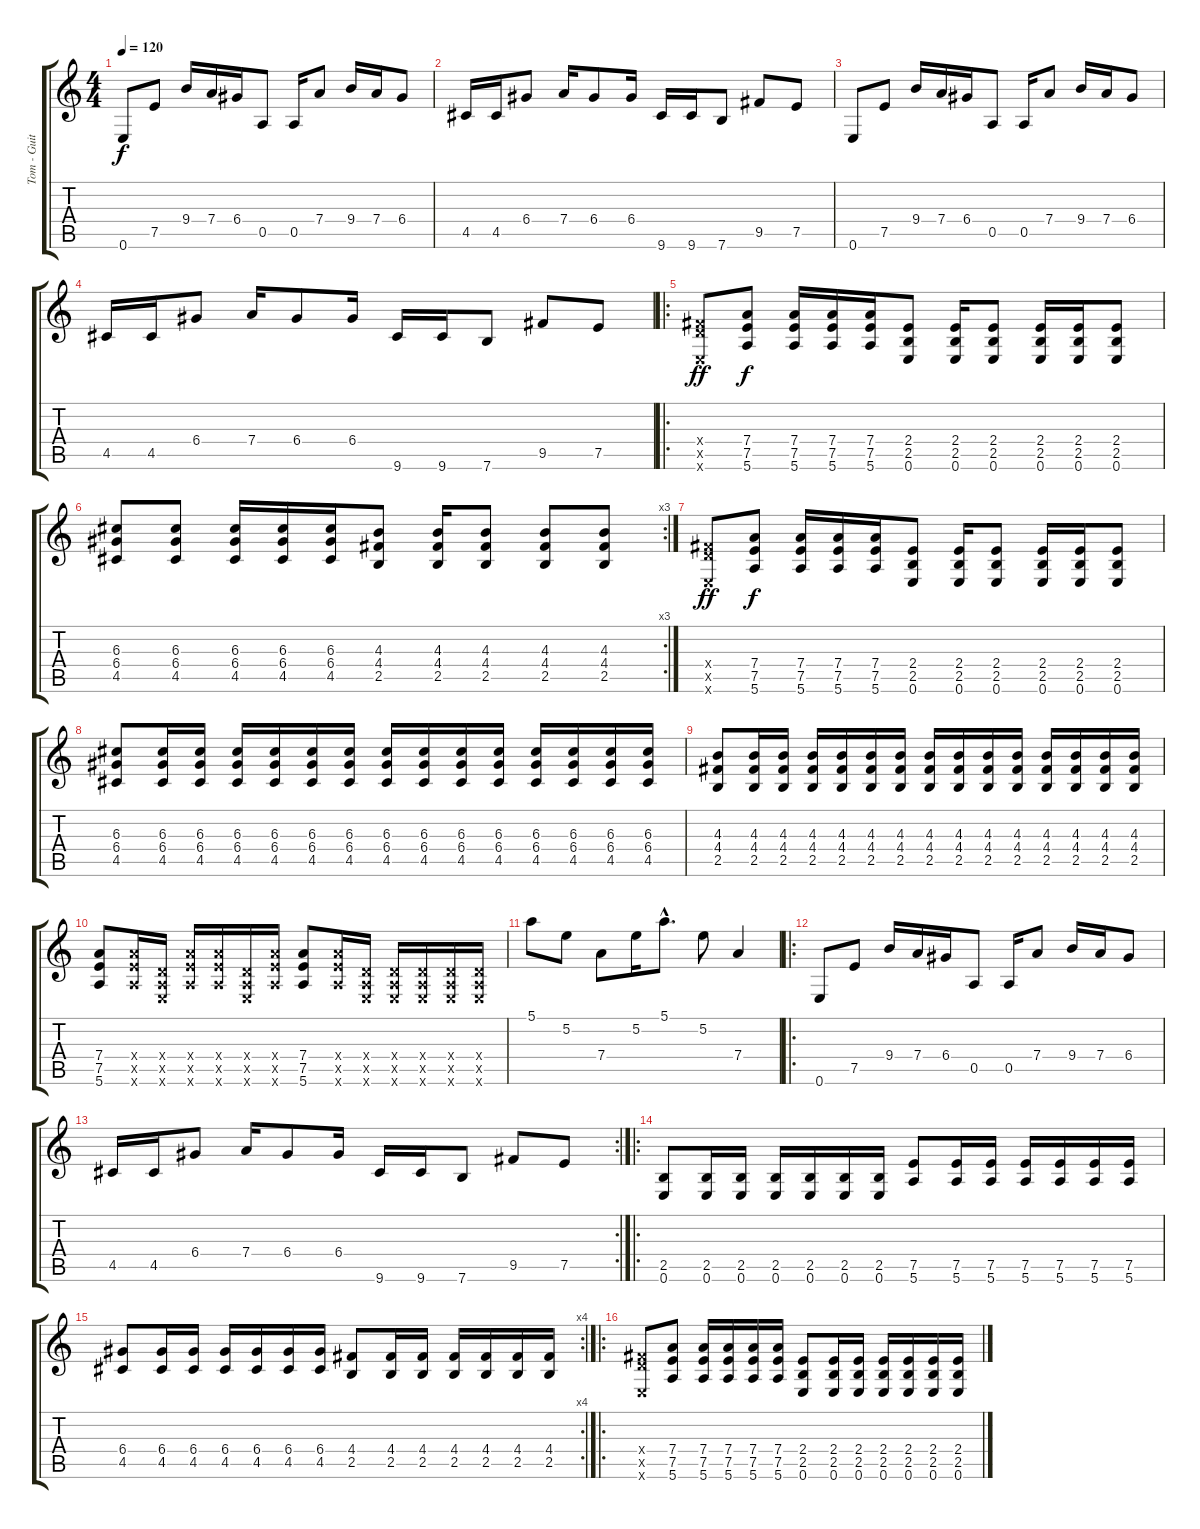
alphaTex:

\track ("Tom - Guitar" "Tom - Guit") {instrument overdrivenguitar}
\staff {score tabs}
\tuning (E4 B3 G3 D3 A2 E2) {hide}
\ts (4 4)
\tempo 120
\clef g2
\ks c
0.6.8{dy f instrument overdrivenguitar} 7.5.8 9.4.16 7.4.16 6.4.16 0.5.8 0.5.16 7.4.8 9.4.16 7.4.16 6.4.8 |
4.5.16 4.5.16 6.4.8 7.4.16 6.4.8 6.4.16 9.6.16 9.6.16 7.6.8 9.5.8 7.5.8 |
0.6.8 7.5.8 9.4.16 7.4.16 6.4.16 0.5.8 0.5.16 7.4.8 9.4.16 7.4.16 6.4.8 |
4.5.16 4.5.16 6.4.8 7.4.16 6.4.8 6.4.16 9.6.16 9.6.16 7.6.8 9.5.8 7.5.8 |
\ro
(0.4{x} 9.5{x} 0.6{x}).8{dy ff} (7.4 7.5 5.6).8{dy f} (7.4 7.5 5.6).16 (7.4 7.5 5.6).16 (7.4 7.5 5.6).16 (2.4 2.5 0.6).8 (2.4 2.5 0.6).16 (2.4 2.5 0.6).8 (2.4 2.5 0.6).16 (2.4 2.5 0.6).16 (2.4 2.5 0.6).8 |
\rc 3
(6.3 6.4 4.5).8 (6.3 6.4 4.5).8 (6.3 6.4 4.5).16 (6.3 6.4 4.5).16 (6.3 6.4 4.5).16 (4.3 4.4 2.5).8 (4.3 4.4 2.5).16 (4.3 4.4 2.5).8 (4.3 4.4 2.5).8 (4.3 4.4 2.5).8 |
(0.4{x} 9.5{x} 0.6{x}).8{dy ff} (7.4 7.5 5.6).8{dy f} (7.4 7.5 5.6).16 (7.4 7.5 5.6).16 (7.4 7.5 5.6).16 (2.4 2.5 0.6).8 (2.4 2.5 0.6).16 (2.4 2.5 0.6).8 (2.4 2.5 0.6).16 (2.4 2.5 0.6).16 (2.4 2.5 0.6).8 |
(6.3 6.4 4.5).8 (6.3 6.4 4.5).16 (6.3 6.4 4.5).16 (6.3 6.4 4.5).16 (6.3 6.4 4.5).16 (6.3 6.4 4.5).16 (6.3 6.4 4.5).16 (6.3 6.4 4.5).16 (6.3 6.4 4.5).16 (6.3 6.4 4.5).16 (6.3 6.4 4.5).16 (6.3 6.4 4.5).16 (6.3 6.4 4.5).16 (6.3 6.4 4.5).16 (6.3 6.4 4.5).16 |
(4.3 4.4 2.5).8 (4.3 4.4 2.5).16 (4.3 4.4 2.5).16 (4.3 4.4 2.5).16 (4.3 4.4 2.5).16 (4.3 4.4 2.5).16 (4.3 4.4 2.5).16 (4.3 4.4 2.5).16 (4.3 4.4 2.5).16 (4.3 4.4 2.5).16 (4.3 4.4 2.5).16 (4.3 4.4 2.5).16 (4.3 4.4 2.5).16 (4.3 4.4 2.5).16 (4.3 4.4 2.5).16 |
(7.4 7.5 5.6).8 (7.4{x} 7.5{x} 5.6{x}).16 (0.4{x} 0.5{x} 0.6{x}).16 (7.4{x} 7.5{x} 5.6{x}).16 (7.4{x} 7.5{x} 5.6{x}).16 (0.4{x} 0.5{x} 0.6{x}).16 (7.4{x} 7.5{x} 5.6{x}).16 (7.4 7.5 5.6).8 (7.4{x} 7.5{x} 5.6{x}).16 (0.4{x} 0.5{x} 0.6{x}).16 (0.4{x} 0.5{x} 0.6{x}).16 (0.4{x} 0.5{x} 0.6{x}).16 (0.4{x} 0.5{x} 0.6{x}).16 (0.4{x} 0.5{x} 0.6{x}).16 |
5.1.8 5.2.8 7.4.8 5.2.16 5.1{hac}.8{d} 5.2.8 7.4.4 |
\ro
0.6.8 7.5.8 9.4.16 7.4.16 6.4.16 0.5.8 0.5.16 7.4.8 9.4.16 7.4.16 6.4.8 |
\rc 2
4.5.16 4.5.16 6.4.8 7.4.16 6.4.8 6.4.16 9.6.16 9.6.16 7.6.8 9.5.8 7.5.8 |
\ro
(2.5 0.6).8 (2.5 0.6).16 (2.5 0.6).16 (2.5 0.6).16 (2.5 0.6).16 (2.5 0.6).16 (2.5 0.6).16 (7.5 5.6).8 (7.5 5.6).16 (7.5 5.6).16 (7.5 5.6).16 (7.5 5.6).16 (7.5 5.6).16 (7.5 5.6).16 |
\rc 4
(6.4 4.5).8 (6.4 4.5).16 (6.4 4.5).16 (6.4 4.5).16 (6.4 4.5).16 (6.4 4.5).16 (6.4 4.5).16 (4.4 2.5).8 (4.4 2.5).16 (4.4 2.5).16 (4.4 2.5).16 (4.4 2.5).16 (4.4 2.5).16 (4.4 2.5).16 |
\ro
(0.4{x} 9.5{x} 0.6{x}).8 (7.4 7.5 5.6).8 (7.4 7.5 5.6).16 (7.4 7.5 5.6).16 (7.4 7.5 5.6).16 (7.4 7.5 5.6).16 (2.4 2.5 0.6).8 (2.4 2.5 0.6).16 (2.4 2.5 0.6).16 (2.4 2.5 0.6).16 (2.4 2.5 0.6).16 (2.4 2.5 0.6).16 (2.4 2.5 0.6).16
